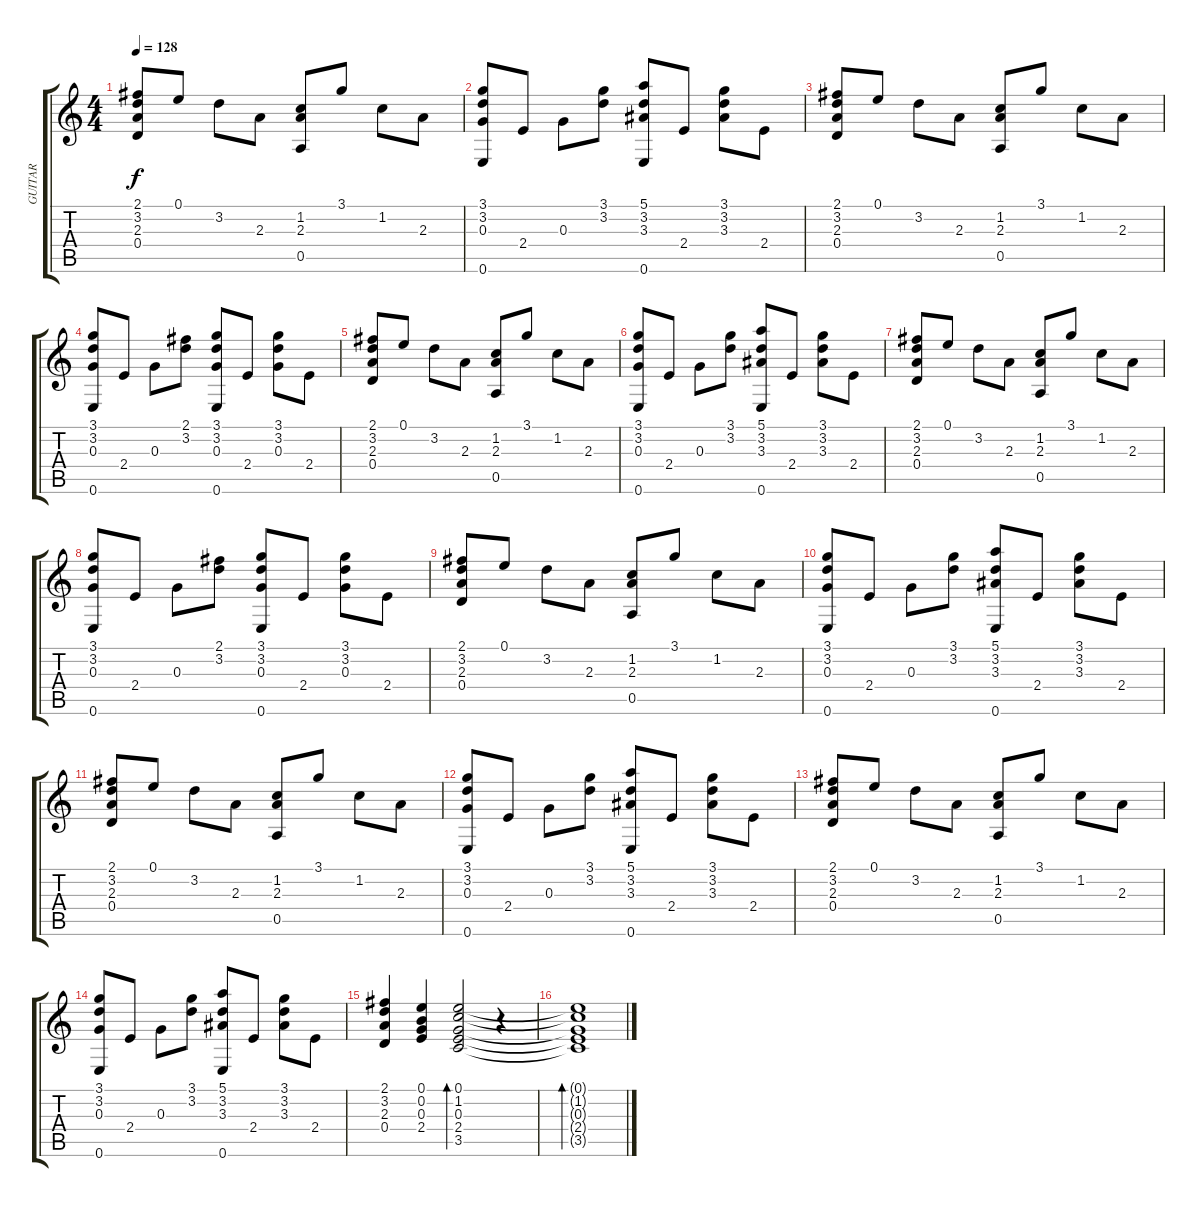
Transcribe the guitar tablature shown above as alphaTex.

\track ("GUITAR" "GUITAR") {instrument acousticguitarsteel}
\staff {score tabs}
\tuning (E4 B3 G3 D3 A2 E2) {hide}
\ts (4 4)
\tempo 128
\clef g2
\ks c
(2.1 3.2 2.3 0.4).8{dy f} 0.1.8 3.2.8 2.3.8 (1.2 2.3 0.5).8 3.1.8 1.2.8 2.3.8 |
(3.1 3.2 0.3 0.6).8 2.4.8 0.3.8 (3.1 3.2).8 (5.1 3.2 3.3 0.6).8 2.4.8 (3.1 3.2 3.3).8 2.4.8 |
(2.1 3.2 2.3 0.4).8 0.1.8 3.2.8 2.3.8 (1.2 2.3 0.5).8 3.1.8 1.2.8 2.3.8 |
(3.1 3.2 0.3 0.6).8 2.4.8 0.3.8 (2.1 3.2).8 (3.1 3.2 0.3 0.6).8 2.4.8 (3.1 3.2 0.3).8 2.4.8 |
(2.1 3.2 2.3 0.4).8 0.1.8 3.2.8 2.3.8 (1.2 2.3 0.5).8 3.1.8 1.2.8 2.3.8 |
(3.1 3.2 0.3 0.6).8 2.4.8 0.3.8 (3.1 3.2).8 (5.1 3.2 3.3 0.6).8 2.4.8 (3.1 3.2 3.3).8 2.4.8 |
(2.1 3.2 2.3 0.4).8 0.1.8 3.2.8 2.3.8 (1.2 2.3 0.5).8 3.1.8 1.2.8 2.3.8 |
(3.1 3.2 0.3 0.6).8 2.4.8 0.3.8 (2.1 3.2).8 (3.1 3.2 0.3 0.6).8 2.4.8 (3.1 3.2 0.3).8 2.4.8 |
(2.1 3.2 2.3 0.4).8 0.1.8 3.2.8 2.3.8 (1.2 2.3 0.5).8 3.1.8 1.2.8 2.3.8 |
(3.1 3.2 0.3 0.6).8 2.4.8 0.3.8 (3.1 3.2).8 (5.1 3.2 3.3 0.6).8 2.4.8 (3.1 3.2 3.3).8 2.4.8 |
(2.1 3.2 2.3 0.4).8 0.1.8 3.2.8 2.3.8 (1.2 2.3 0.5).8 3.1.8 1.2.8 2.3.8 |
(3.1 3.2 0.3 0.6).8 2.4.8 0.3.8 (3.1 3.2).8 (5.1 3.2 3.3 0.6).8 2.4.8 (3.1 3.2 3.3).8 2.4.8 |
(2.1 3.2 2.3 0.4).8 0.1.8 3.2.8 2.3.8 (1.2 2.3 0.5).8 3.1.8 1.2.8 2.3.8 |
(3.1 3.2 0.3 0.6).8 2.4.8 0.3.8 (3.1 3.2).8 (5.1 3.2 3.3 0.6).8 2.4.8 (3.1 3.2 3.3).8 2.4.8 |
(2.1 3.2 2.3 0.4).4 (0.1 0.2 0.3 2.4).4 (0.1 1.2 0.3 2.4 3.5).2{bd 480} r.4 |
(0.1{t} 1.2{t} 0.3{t} 2.4{t} 3.5{t}).1{bd 480 txt ""}
